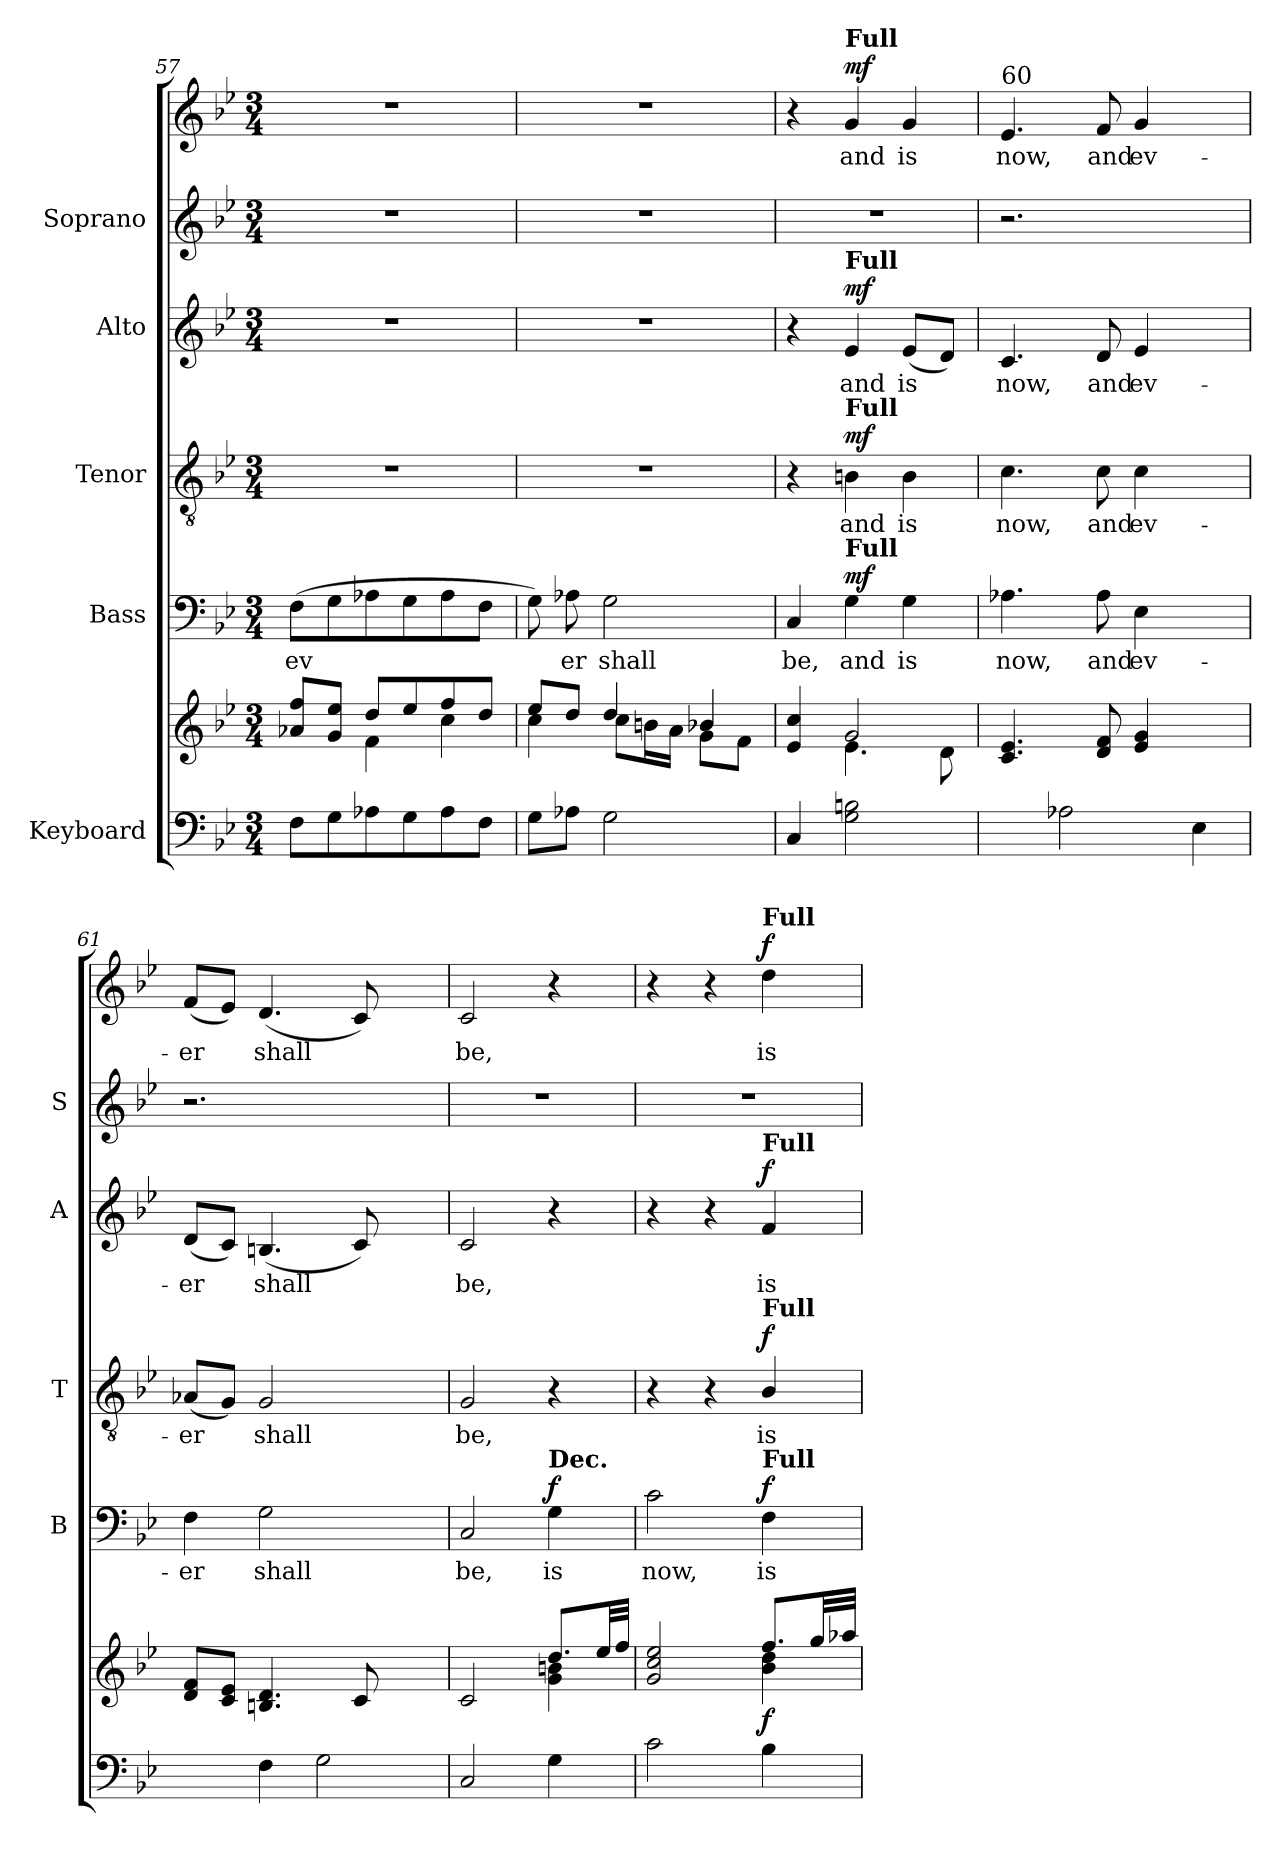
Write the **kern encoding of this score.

**kern	**kern	**dynam	**kern	**text	**dynam	**kern	**text	**dynam	**kern	**text	**dynam	**kern	**kern	**text	**dynam
*part5	*part5	*part5	*part4	*part4	*part4	*part3	*part3	*part3	*part2	*part2	*part2	*part1	*part1	*part1	*part1
*staff7	*staff6	*staff6/7	*staff5	*staff5	*staff5	*staff4	*staff4	*staff4	*staff3	*staff3	*staff3	*staff2	*staff1	*staff1	*staff1/2
*I"Keyboard	*	*	*I"Bass	*	*	*I"Tenor	*	*	*I"Alto	*	*	*I"Soprano	*	*	*
*	*	*	*I'B	*	*	*I'T	*	*	*I'A	*	*	*I'S	*	*	*
*clefF4	*clefG2	*	*clefF4	*	*	*clefGv2	*	*	*clefG2	*	*	*clefG2	*clefG2	*	*
*k[b-e-]	*k[b-e-]	*	*k[b-e-]	*	*	*k[b-e-]	*	*	*k[b-e-]	*	*	*k[b-e-]	*k[b-e-]	*	*
*B-:	*B-:	*	*B-:	*	*	*B-:	*	*	*B-:	*	*	*B-:	*B-:	*	*
*M3/4	*M3/4	*	*M3/4	*	*	*M3/4	*	*	*M3/4	*	*	*M3/4	*M3/4	*	*
=57	=57	=57	=57	=57	=57	=57	=57	=57	=57	=57	=57	=57	=57	=57	=57
*	*^	*	*	*	*	*	*	*	*	*	*	*	*	*	*
!	!	!	!	!	!LO:LY:b	!	!	!	!	!	!	!	!	!	!	!
8F\L	8a-X/ 8ff/L	4ryy	.	(>8F\L	ev­	.	2.r	.	.	2.r	.	.	2.r	2.r	.	.
8G\	8g/ 8ee-/J	.	.	8G\	.	.	.	.	.	.	.	.	.	.	.	.
8A-X\	8dd/L	4f\	.	8A-X\	.	.	.	.	.	.	.	.	.	.	.	.
8G\	8ee-/	.	.	8G\	.	.	.	.	.	.	.	.	.	.	.	.
8A-\	8ff/	4cc\	.	8A-\	.	.	.	.	.	.	.	.	.	.	.	.
8F\J	8dd/J	.	.	8F\J	.	.	.	.	.	.	.	.	.	.	.	.
=58	=58	=58	=58	=58	=58	=58	=58	=58	=58	=58	=58	=58	=58	=58	=58	=58
8G\L	8ee-/L	4cc\	.	8G\)	.	.	2.r	.	.	2.r	.	.	2.r	2.r	.	.
!	!	!	!	!	!LO:LY:b	!	!	!	!	!	!	!	!	!	!	!
8A-X\J	8dd/J	.	.	8A-X\	er	.	.	.	.	.	.	.	.	.	.	.
!	!	!	!	!	!LO:LY:b	!	!	!	!	!	!	!	!	!	!	!
2G\	4dd/	8cc\L	.	2G\	shall	.	.	.	.	.	.	.	.	.	.	.
.	.	16bn\L	.	.	.	.	.	.	.	.	.	.	.	.	.	.
.	.	16a\JJ	.	.	.	.	.	.	.	.	.	.	.	.	.	.
.	4b-/	8g\L	.	.	.	.	.	.	.	.	.	.	.	.	.	.
.	.	8f\J	.	.	.	.	.	.	.	.	.	.	.	.	.	.
=59	=59	=59	=59	=59	=59	=59	=59	=59	=59	=59	=59	=59	=59	=59	=59	=59
!	!	!	!	!	!LO:LY:b	!	!	!	!	!	!	!	!	!	!	!
4C/	4e-i/ 4cc/	4ryy	.	4C/	be,	.	4r	.	.	4r	.	.	2.r	4r	.	.
!	!	!	!	!	!	!	!	!	!	!	!	!	!	!LO:TX:a:B:t=Full	!	!
!	!	!	!	!	!	!	!	!	!	!LO:TX:a:B:t=Full	!	!	!	!	!	!
!	!	!	!	!	!	!	!LO:TX:a:B:t=Full	!	!	!	!	!	!	!	!	!
!	!	!	!	!LO:TX:a:B:t=Full	!	!	!	!	!	!	!	!	!	!	!	!
!	!	!	!	!	!LO:LY:b	!LO:DY:b	!	!LO:LY:b	!LO:DY:b	!	!LO:LY:b	!LO:DY:b	!	!	!LO:LY:b	!LO:DY:b
2G\ 2Bn\	2g/	4.e-\	.	4G\	and	mf	4Bn\	and	mf	4e-/	and	mf	.	4g/	and	mf
!	!	!	!	!	!LO:LY:b	!	!	!LO:LY:b	!	!	!LO:LY:b	!	!	!	!LO:LY:b	!
.	.	.	.	4G\	is	.	4B\	is	.	(<8e-/L	is	.	.	4g/	is	.
.	.	8d\	.	.	.	.	.	.	.	8d/J)	.	.	.	.	.	.
!!LO:LB:g=z
=60	=60	=60	=60	=60	=60	=60	=60	=60	=60	=60	=60	=60	=60	=60	=60	=60
!	!	!	!	!	!	!	!	!	!	!	!	!	!	!LO:TX:a:t=60	!	!
!	!	!LO:N:vis=1	!	!	!LO:LY:b	!	!	!LO:LY:b	!	!	!LO:LY:b	!	!	!	!LO:LY:b	!
4ryy	4.c/ 4.e-/	2.ryy	.	4.A-X\	now,	.	4.c\	now,	.	4.c/	now,	.	2.r	4.e-/	now,	.
2A-X\	.	.	.	.	.	.	.	.	.	.	.	.	.	.	.	.
!	!	!	!	!	!LO:LY:b	!	!	!LO:LY:b	!	!	!LO:LY:b	!	!	!	!LO:LY:b	!
.	8d/ 8f/	.	.	8A-\	and	.	8c\	and	.	8d/	and	.	.	8f/	and	.
!	!	!	!	!	!LO:LY:b	!	!	!LO:LY:b	!	!	!LO:LY:b	!	!	!	!LO:LY:b	!
.	4e-/ 4g/	.	.	4E-\	ev-	.	4c\	ev-	.	4e-/	ev-	.	.	4g/	ev-	.
4E-\	4ryy	4ryy	.	4ryy	.	.	4ryy	.	.	4ryy	.	.	4ryy	4ryy	.	.
=61	=61	=61	=61	=61	=61	=61	=61	=61	=61	=61	=61	=61	=61	=61	=61	=61
!	!	!LO:N:vis=1	!	!	!LO:LY:b	!	!	!LO:LY:b	!	!	!LO:LY:b	!	!	!	!LO:LY:b	!
4ryy	8d/ 8f/L	2.ryy	.	4F\	-er	.	(<8A-X/L	-er	.	(<8d/L	-er	.	2.r	(<8f/L	-er	.
.	8c/ 8e-/J	.	.	.	.	.	8G/J)	.	.	8c/J)	.	.	.	8e-/J)	.	.
!	!	!	!	!	!LO:LY:b	!	!	!LO:LY:b	!	!	!LO:LY:b	!	!	!	!LO:LY:b	!
4F\	4.Bn/ 4.d/	.	.	2G\	shall	.	2G/	shall	.	(<4.Bn/	shall	.	.	(<4.d/	shall	.
2G\	.	.	.	.	.	.	.	.	.	.	.	.	.	.	.	.
.	8c/	.	.	.	.	.	.	.	.	8c/)	.	.	.	8c/)	.	.
.	4ryy	4ryy	.	4ryy	.	.	4ryy	.	.	4ryy	.	.	4ryy	4ryy	.	.
=62	=62	=62	=62	=62	=62	=62	=62	=62	=62	=62	=62	=62	=62	=62	=62	=62
!	!	!	!	!	!LO:LY:b	!	!	!LO:LY:b	!	!	!LO:LY:b	!	!	!	!LO:LY:b	!
2C/	2c/	2ryy	.	2C/	be,	.	2G/	be,	.	2c/	be,	.	2.r	2c/	be,	.
!	!	!	!	!LO:TX:a:B:t=Dec.	!	!	!	!	!	!	!	!	!	!	!	!
!	!	!	!	!	!LO:LY:b	!LO:DY:b	!	!	!	!	!	!	!	!	!	!
4G\	8.dd/L	4g\ 4bn\	.	4G\	is	f	4r	.	.	4r	.	.	.	4r	.	.
.	32ee-/LL	.	.	.	.	.	.	.	.	.	.	.	.	.	.	.
.	32ff/JJJ	.	.	.	.	.	.	.	.	.	.	.	.	.	.	.
=63	=63	=63	=63	=63	=63	=63	=63	=63	=63	=63	=63	=63	=63	=63	=63	=63
!	!	!	!	!	!LO:LY:b	!	!	!	!	!	!	!	!	!	!	!
2c\	2g/ 2cc/ 2ee-/	2ryy	.	2c\	now,	.	4r	.	.	4r	.	.	2.r	4r	.	.
.	.	.	.	.	.	.	4r	.	.	4r	.	.	.	4r	.	.
!	!	!	!	!	!	!	!	!	!	!	!	!	!	!LO:TX:a:B:t=Full	!	!
!	!	!	!	!	!	!	!	!	!	!LO:TX:a:B:t=Full	!	!	!	!	!	!
!	!	!	!	!	!	!	!LO:TX:a:B:t=Full	!	!	!	!	!	!	!	!	!
!	!	!	!	!LO:TX:a:B:t=Full	!	!	!	!	!	!	!	!	!	!	!	!
!	!	!	!LO:DY:b	!	!LO:LY:b	!LO:DY:b	!	!LO:LY:b	!LO:DY:b	!	!LO:LY:b	!LO:DY:b	!	!	!LO:LY:b	!LO:DY:b
4B-\	8.ff/L	4b-i\ 4dd\	f	4F\	is	f	4B-/	is	f	4f/	is	f	.	4dd\	is	f
.	32gg/LL	.	.	.	.	.	.	.	.	.	.	.	.	.	.	.
.	32aa-X/JJJ	.	.	.	.	.	.	.	.	.	.	.	.	.	.	.
*	*v	*v	*	*	*	*	*	*	*	*	*	*	*	*	*	*
=	=	=	=	=	=	=	=	=	=	=	=	=	=	=	=
*-	*-	*-	*-	*-	*-	*-	*-	*-	*-	*-	*-	*-	*-	*-	*-
